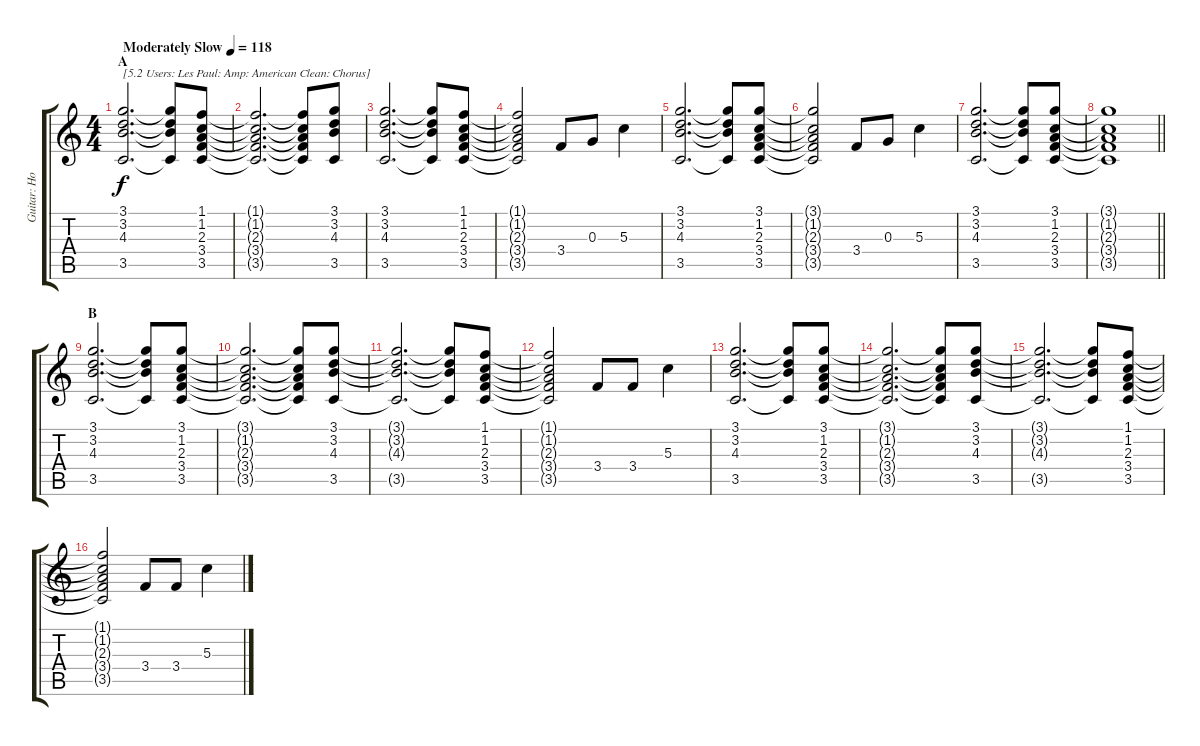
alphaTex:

\track ("Guitar: Howard" "Guitar: Ho") {instrument electricguitarclean}
\staff {score tabs}
\tuning (E4 B3 G3 D3 A2 E2) {hide}
\ts (4 4)
\section ("" "A")
\tempo (118 "Moderately Slow")
\clef g2
\ks c
(3.1 3.2 4.3 3.5).2{d txt "[5.2 Users: Les Paul: Amp: American Clean: Chorus]" dy f instrument electricguitarclean} (3.1{t} 3.2{t} 4.3{t} 3.5{t}).8 (1.1 1.2 2.3 3.4 3.5).8 |
(1.1{t} 1.2{t} 2.3{t} 3.4{t} 3.5{t}).2{d} (1.1{t} 1.2{t} 2.3{t} 3.4{t} 3.5{t}).8 (3.1 3.2 4.3 3.5).8 |
(3.1 3.2 4.3 3.5).2{d} (3.1{t} 3.2{t} 4.3{t} 3.5{t}).8 (1.1 1.2 2.3 3.4 3.5).8 |
(1.1{t} 1.2{t} 2.3{t} 3.4{t} 3.5{t}).2 3.4.8 0.3.8 5.3.4 |
(3.1 3.2 4.3 3.5).2{d} (3.1{t} 3.2{t} 4.3{t} 3.5{t}).8 (3.1 1.2 2.3 3.4 3.5).8 |
(3.1{t} 1.2{t} 2.3{t} 3.4{t} 3.5{t}).2 3.4.8 0.3.8 5.3.4 |
(3.1 3.2 4.3 3.5).2{d} (3.1{t} 3.2{t} 4.3{t} 3.5{t}).8 (3.1 1.2 2.3 3.4 3.5).8 |
\barLineRight lightlight
(3.1{t} 1.2{t} 2.3{t} 3.4{t} 3.5{t}).1 |
\section ("" "B")
(3.1 3.2 4.3 3.5).2{d} (3.1{t} 3.2{t} 4.3{t} 3.5{t}).8 (3.1 1.2 2.3 3.4 3.5).8 |
(3.1{t} 1.2{t} 2.3{t} 3.4{t} 3.5{t}).2{d} (3.1{t} 1.2{t} 2.3{t} 3.4{t} 3.5{t}).8 (3.1 3.2 4.3 3.5).8 |
(3.1{t} 3.2{t} 4.3{t} 3.5{t}).2{d} (3.1{t} 3.2{t} 4.3{t} 3.5{t}).8 (1.1 1.2 2.3 3.4 3.5).8 |
(1.1{t} 1.2{t} 2.3{t} 3.4{t} 3.5{t}).2 3.4.8 3.4.8 5.3.4 |
(3.1 3.2 4.3 3.5).2{d} (3.1{t} 3.2{t} 4.3{t} 3.5{t}).8 (3.1 1.2 2.3 3.4 3.5).8 |
(3.1{t} 1.2{t} 2.3{t} 3.4{t} 3.5{t}).2{d} (3.1{t} 1.2{t} 2.3{t} 3.4{t} 3.5{t}).8 (3.1 3.2 4.3 3.5).8 |
(3.1{t} 3.2{t} 4.3{t} 3.5{t}).2{d} (3.1{t} 3.2{t} 4.3{t} 3.5{t}).8 (1.1 1.2 2.3 3.4 3.5).8 |
(1.1{t} 1.2{t} 2.3{t} 3.4{t} 3.5{t}).2 3.4.8 3.4.8 5.3.4
